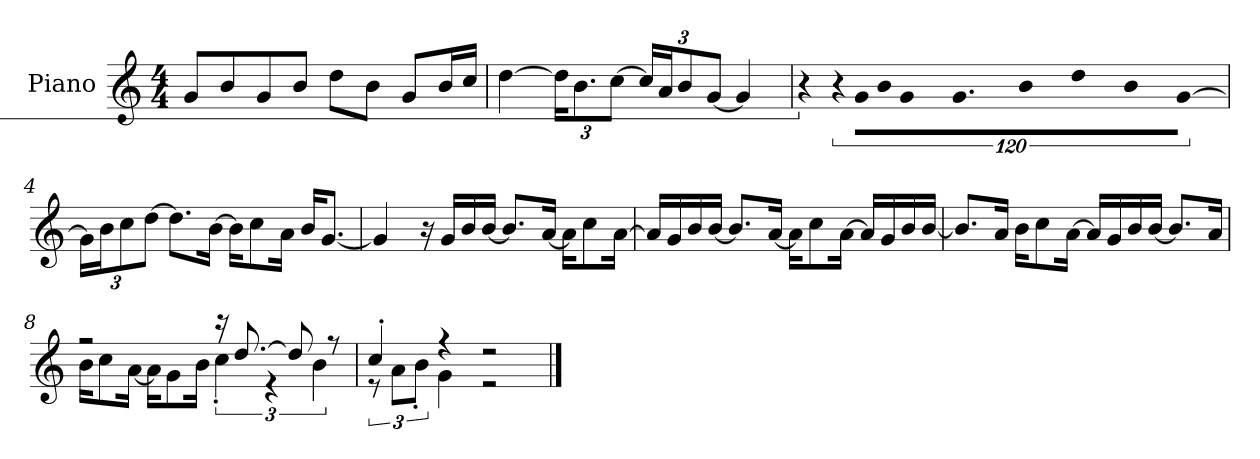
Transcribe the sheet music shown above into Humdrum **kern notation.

**kern
*part1
*staff1
*I"Piano
*I'P-no
*clefG2
*k[]
*M4/4
*MM90
=1
8g/L
8b/
8g/
8b/J
8dd\L
8b\J
8g/L
16b/L
16cc/JJ
=2
[4dd\
*Xbrackettup
24dd\KL]
12.b\
[12cc\J
24cc/LL]
24a/J
12b/
[12g/J
4g/]
=3
*brackettup
!LO:N:vis=8
640%71r
!LO:N:vis=16
1920%107r
!LO:N:vis=16
1920%107g\LL
!LO:N:vis=16
1920%107b\J
!LO:N:vis=8
640%71g\
9.g\
!LO:N:vis=8
640%71b\
!LO:N:vis=8
640%71dd\
!LO:N:vis=8
640%71b\
!LO:N:vis=8
[640%71g\J
=4
*Xbrackettup
24g\LL]
24b\J
12cc\
[12dd\J
8.dd\L]
[16b\Jk
16b\KL]
8cc\
16a\Jk
16b/KL
[8.g/J
!!LO:LB:g=z
=5
4g/]
16r
16g/LL
16b/
[16b/JJ
8.b/L]
[16a/Jk
16a\KL]
8cc\
[16a\Jk
=6
16a/LL]
16g/
16b/
[16b/JJ
8.b/L]
[16a/Jk
16a\KL]
8cc\
[16a\Jk
16a/LL]
16g/
16b/
[16b/JJ
=7
8.b/L]
16a/Jk
16b\KL
8cc\
[16a\Jk
16a/LL]
16g/
16b/
[16b/JJ
8.b/L]
16a/Jk
!!LO:LB:g=z
=8
*^
2r	16b\KL
.	8cc\
.	[16a\Jk
.	16a\KL]
.	8g\
.	16b\Jk
*	*brackettup
16r	6cc'\
[8.dd/	.
.	6r
8dd/]	.
.	6b\
8r	.
=9	=9
4cc'/	12r
.	12a\L
.	12b'\J
4r	4g\
2r	2r
*v	*v
==
*-
